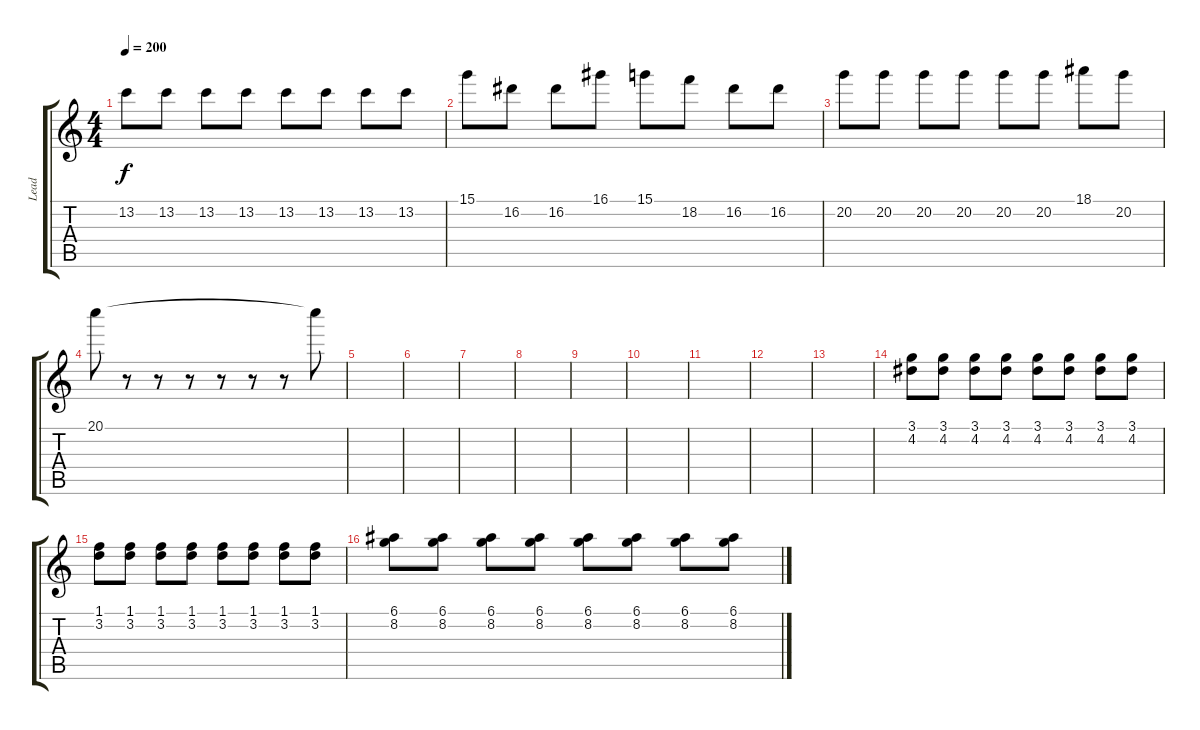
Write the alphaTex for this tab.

\track ("Lead" "Lead") {instrument distortionguitar}
\staff {score tabs}
\tuning (E4 B3 G3 D3 A2 E2) {hide}
\ts (4 4)
\tempo 200
\clef g2
\ks c
13.2.8{dy f} 13.2.8 13.2.8 13.2.8 13.2.8 13.2.8 13.2.8 13.2.8 |
15.1.8 16.2.8 16.2.8 16.1.8 15.1.8 18.2.8 16.2.8 16.2.8 |
20.2.8 20.2.8 20.2.8 20.2.8 20.2.8 20.2.8 18.1.8 20.2.8 |
20.1.8 r.8 r.8 r.8 r.8 r.8 r.8 20.1{t}.8 |
|
|
|
|
|
|
|
|
|
(3.1 4.2).8{volume 13} (3.1 4.2).8 (3.1 4.2).8 (3.1 4.2).8 (3.1 4.2).8 (3.1 4.2).8 (3.1 4.2).8 (3.1 4.2).8 |
(1.1 3.2).8 (1.1 3.2).8 (1.1 3.2).8 (1.1 3.2).8 (1.1 3.2).8 (1.1 3.2).8 (1.1 3.2).8 (1.1 3.2).8 |
(6.1 8.2).8 (6.1 8.2).8 (6.1 8.2).8 (6.1 8.2).8 (6.1 8.2).8 (6.1 8.2).8 (6.1 8.2).8 (6.1 8.2).8
